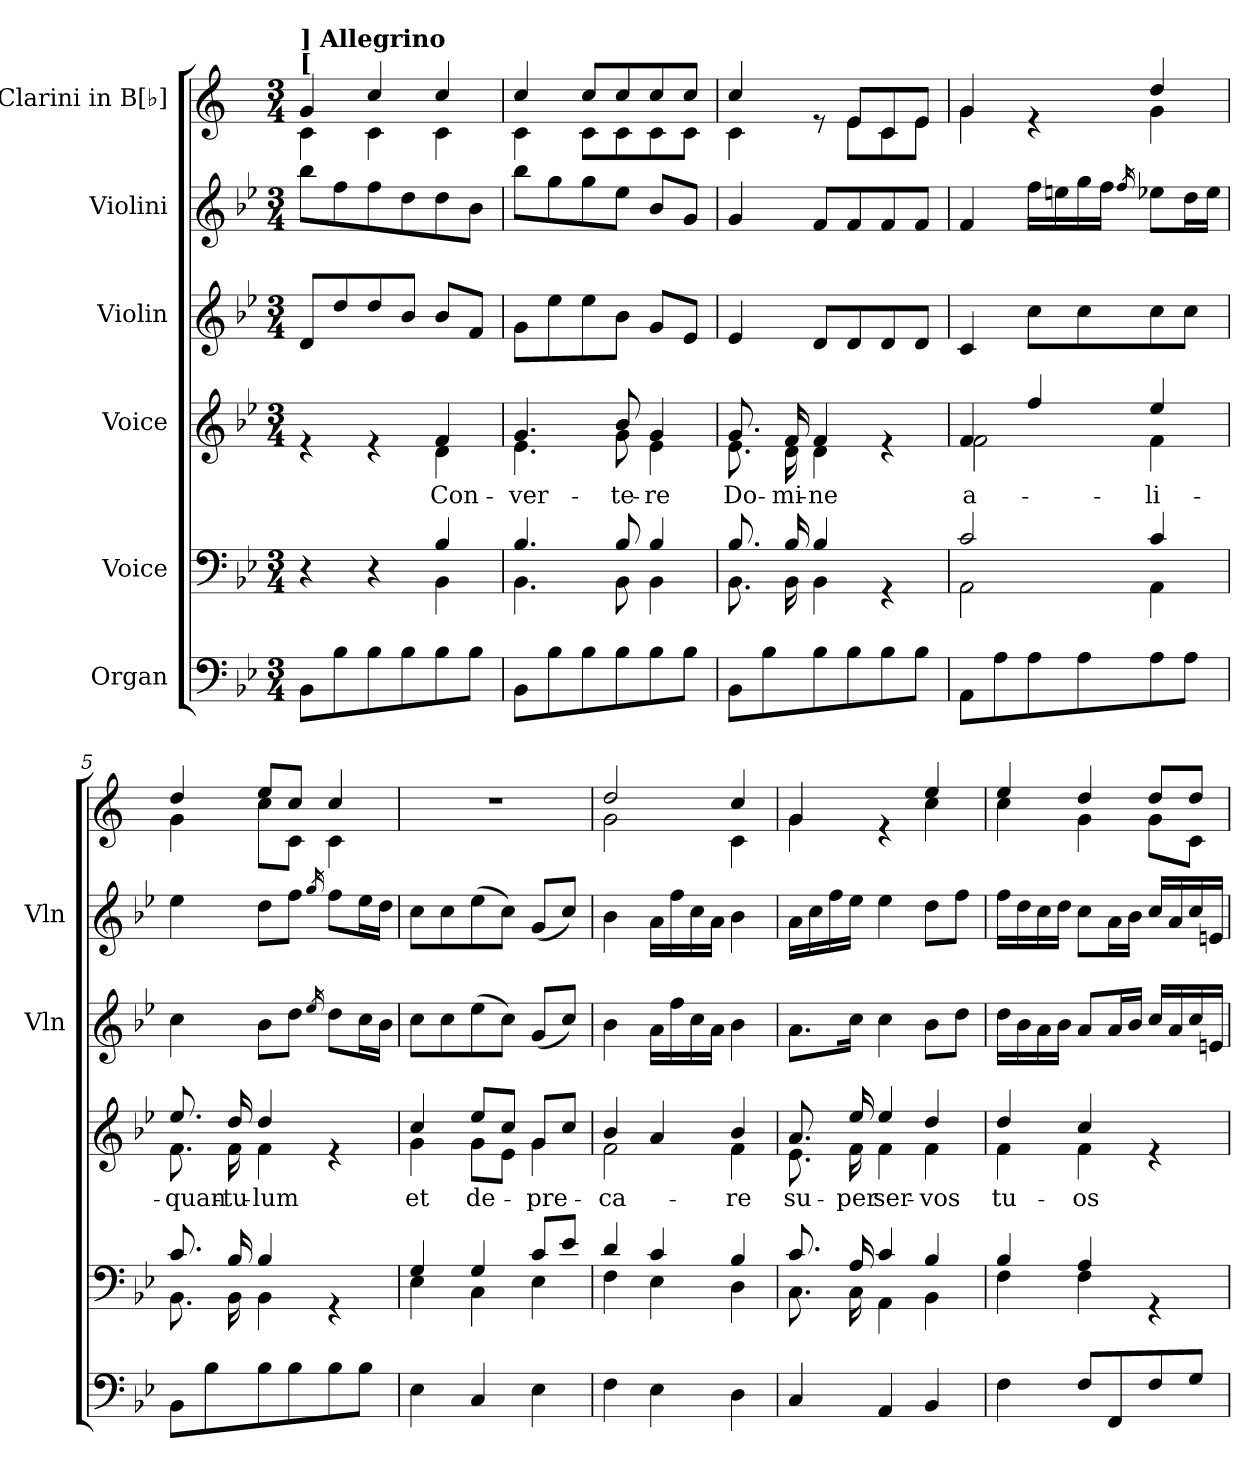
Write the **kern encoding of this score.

**kern	**kern	**kern	**text	**kern	**kern	**kern
*part6	*part5	*part4	*part4	*part3	*part2	*part1
*staff6	*staff5	*staff4	*staff4	*staff3	*staff2	*staff1
*I"Organ	*I"Voice	*I"Voice	*	*I"Violin	*I"Violini	*I"Clarini in B[♭]
*	*	*	*	*I'Vln	*I'Vln	*
*clefF4	*clefF4	*clefG2	*	*clefG2	*clefG2	*clefG2
*	*	*	*	*	*	*ITrd1c2
*k[b-e-]	*k[b-e-]	*k[b-e-]	*	*k[b-e-]	*k[b-e-]	*k[b-e-]
*M3/4	*M3/4	*M3/4	*	*M3/4	*M3/4	*M3/4
*MM100	*MM100	*MM100	*	*MM100	*MM100	*MM100
=1	=1	=1	=1	=1	=1	=1
*	*^	*^	*	*	*	*^
!	!	!	!	!	!	!	!	!LO:TX:a:B:t=[	!
!	!	!	!	!	!	!	!	!LO:TX:a:B:t=] Allegrino	!
8BB-\L	4r	2ryy	4re	2ryy	.	8d/L	8bb-\L	4f/	4B-\
8B-\	.	.	.	.	.	8dd/	8ff\	.	.
8B-\	4r	.	4re	.	.	8dd/	8ff\	4b-/	4B-\
8B-\	.	.	.	.	.	8b-/J	8dd\	.	.
!	!	!	!	!	!LO:LY:b	!	!	!	!
8B-\	4B-/	4BB-\	4f/	4d\	Con-	8b-/L	8dd\	4b-/	4B-\
8B-\J	.	.	.	.	.	8f/J	8b-\J	.	.
=2	=2	=2	=2	=2	=2	=2	=2	=2	=2
!	!	!	!	!	!LO:LY:b	!	!	!	!
8BB-\L	4.B-/	4.BB-\	4.g/	4.e-\	-ver-	8g\L	8bb-\L	4b-/	4B-\
8B-\	.	.	.	.	.	8ee-\	8gg\	.	.
8B-\	.	.	.	.	.	8ee-\	8gg\	8b-/L	8B-\L
!	!	!	!	!	!LO:LY:b	!	!	!	!
8B-\	8B-/	8BB-\	8b-/	8g\	-te-	8b-\J	8ee-\J	8b-/	8B-\
!	!	!	!	!	!LO:LY:b	!	!	!	!
8B-\	4B-/	4BB-\	4g/	4e-\	-re	8g/L	8b-/L	8b-/	8B-\
8B-\J	.	.	.	.	.	8e-/J	8g/J	8b-/J	8B-\J
=3	=3	=3	=3	=3	=3	=3	=3	=3	=3
!	!	!	!	!	!LO:LY:b	!	!	!	!
8BB-\L	8.B-/	8.BB-\	8.g/	8.e-\	Do-	4e-/	4g/	4b-/	4B-\
8B-\	.	.	.	.	.	.	.	.	.
!	!	!	!	!	!LO:LY:b	!	!	!	!
.	16B-/	16BB-\	16f/	16d\	-mi-	.	.	.	.
!	!	!	!	!	!LO:LY:b	!	!	!	!
8B-\	4B-/	4BB-\	4f/	4d\	-ne	8d/L	8f/L	8re	8ryy
8B-\	.	.	.	.	.	8d/	8f/	8d/L	8d\L
8B-\	4rGG	4ryy	4re	4ryy	.	8d/	8f/	8B-/	8B-\
8B-\J	.	.	.	.	.	8d/J	8f/J	8d/J	8d\J
=4	=4	=4	=4	=4	=4	=4	=4	=4	=4
!	!	!	!	!	!LO:LY:b	!	!	!	!
8AA\L	2c/	2AA\	4f/	2f\	a-	4c/	4f/	4f/	4f\
8A\	.	.	.	.	.	.	.	.	.
8A\	.	.	4ff/	.	.	8cc\L	16ff\LL	4re	4ryy
.	.	.	.	.	.	.	16een\	.	.
8A\	.	.	.	.	.	8cc\	16gg\	.	.
.	.	.	.	.	.	.	16ff\JJ	.	.
.	.	.	.	.	.	.	16qff/	.	.
!	!	!	!	!	!LO:LY:b	!	!	!	!
8A\	4c/	4AA\	4ee-/	4f\	-li-	8cc\	8ee-X\L	4cc/	4f\
8A\J	.	.	.	.	.	8cc\J	16dd\L	.	.
.	.	.	.	.	.	.	16ee-\JJ	.	.
=5	=5	=5	=5	=5	=5	=5	=5	=5	=5
!	!	!	!	!	!LO:LY:b	!	!	!	!
8BB-\L	8.c/	8.BB-\	8.ee-/	8.f\	-quan-	4cc\	4ee-\	4cc/	4f\
8B-\	.	.	.	.	.	.	.	.	.
!	!	!	!	!	!LO:LY:b	!	!	!	!
.	16B-/	16BB-\	16dd/	16f\	-tu-	.	.	.	.
!	!	!	!	!	!LO:LY:b	!	!	!	!
8B-\	4B-/	4BB-\	4dd/	4f\	-lum	8b-\L	8dd\L	8dd/L	8b-\L
8B-\	.	.	.	.	.	8dd\J	8ff\J	8b-/J	8B-\J
.	.	.	.	.	.	16qee-/	16qgg/	.	.
8B-\	4rGG	4ryy	4re	4ryy	.	8dd\L	8ff\L	4b-/	4B-\
8B-\J	.	.	.	.	.	16cc\L	16ee-\L	.	.
.	.	.	.	.	.	16b-\JJ	16dd\JJ	.	.
*	*	*	*	*	*	*	*	*v	*v
!!LO:LB:g=z
=6	=6	=6	=6	=6	=6	=6	=6	=6
!	!	!	!	!	!LO:LY:b	!	!	!
4E-\	4G/	4E-\	4cc/	4g\	et	8cc\L	8cc\L	2.r
.	.	.	.	.	.	8cc\	8cc\	.
!	!	!	!	!	!LO:LY:b	!	!	!
4C/	4G/	4C\	8ee-/L	8g\L	de-	(8ee-\	(8ee-\	.
.	.	.	8cc/J	8e-\J	.	8cc\J)	8cc\J)	.
!	!	!	!	!	!LO:LY:b	!	!	!
4E-\	8c/L	4E-\	8g/L	4g\	-pre-	(8g/L	(8g/L	.
.	8e-/J	.	8cc/J	.	.	8cc/J)	8cc/J)	.
=7	=7	=7	=7	=7	=7	=7	=7	=7
!	!	!	!	!	!LO:LY:b	!	!	!
*	*	*	*	*	*	*	*	*^
4F\	4d/	4F\	4b-/	2f\	-ca-	4b-\	4b-\	2cc/	2f\
4E-\	4c/	4E-\	4a/	.	.	16a\LL	16a\LL	.	.
.	.	.	.	.	.	16ff\	16ff\	.	.
.	.	.	.	.	.	16cc\	16cc\	.	.
.	.	.	.	.	.	16a\JJ	16a\JJ	.	.
!	!	!	!	!	!LO:LY:b	!	!	!	!
4D\	4B-/	4D\	4b-/	4f\	-re	4b-\	4b-\	4b-/	4B-\
=8	=8	=8	=8	=8	=8	=8	=8	=8	=8
!	!	!	!	!	!LO:LY:b	!	!	!	!
4C/	8.c/	8.C\	8.a/	8.e-\	su-	8.a\L	16a\LL	4f/	4f\
.	.	.	.	.	.	.	16cc\	.	.
.	.	.	.	.	.	.	16ff\	.	.
!	!	!	!	!	!LO:LY:b	!	!	!	!
.	16A/	16C\	16ee-/	16f\	-per	16cc\Jk	16ee-\JJ	.	.
!	!	!	!	!	!LO:LY:b	!	!	!	!
4AA/	4c/	4AA\	4ee-/	4f\	ser-	4cc\	4ee-\	4re	4ryy
!	!	!	!	!	!LO:LY:b	!	!	!	!
4BB-/	4B-/	4BB-\	4dd/	4f\	-vos	8b-\L	8dd\L	4dd/	4b-\
.	.	.	.	.	.	8dd\J	8ff\J	.	.
=9	=9	=9	=9	=9	=9	=9	=9	=9	=9
!	!	!	!	!	!LO:LY:b	!	!	!	!
4F\	4B-/	4F\	4dd/	4f\	tu-	16dd\LL	16ff\LL	4dd/	4b-\
.	.	.	.	.	.	16b-\	16dd\	.	.
.	.	.	.	.	.	16a\	16cc\	.	.
.	.	.	.	.	.	16b-\JJ	16dd\JJ	.	.
!	!	!	!	!	!LO:LY:b	!	!	!	!
8F/L	4A/	4F\	4cc/	4f\	-os	8a/L	8cc\L	4cc/	4f\
8FF/	.	.	.	.	.	16a/L	16a\L	.	.
.	.	.	.	.	.	16b-/JJ	16b-\JJ	.	.
8F/	4rGG	4ryy	4re	4ryy	.	16cc/LL	16cc/LL	8cc/L	8f\L
.	.	.	.	.	.	16a/	16a/	.	.
8G/J	.	.	.	.	.	16cc/	16cc/	8cc/J	8B-\J
.	.	.	.	.	.	16en/JJ	16en/JJ	.	.
*	*v	*v	*	*	*	*	*	*v	*v
*	*	*v	*v	*	*	*	*
=	=	=	=	=	=	=
*-	*-	*-	*-	*-	*-	*-
